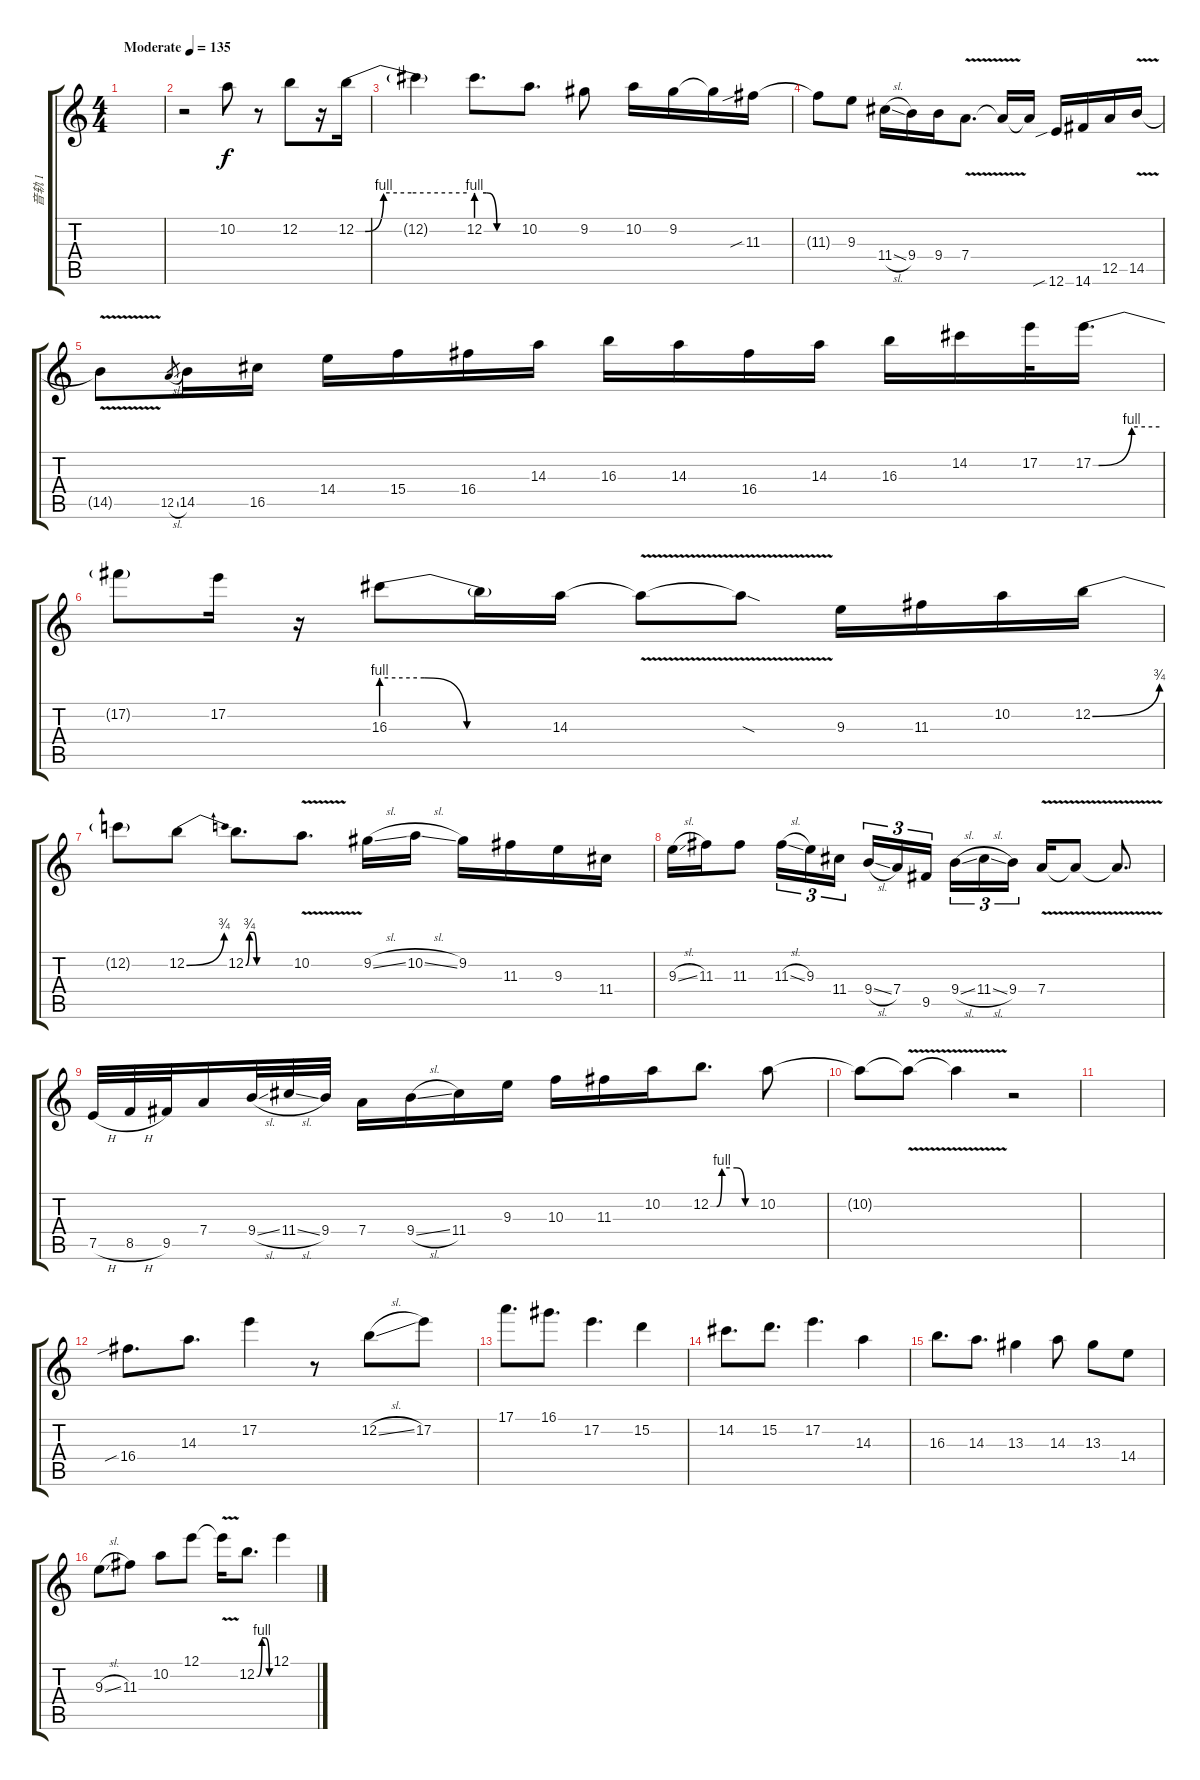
\track ("音轨 1" "音轨 1") {instrument overdrivenguitar}
\staff {score tabs}
\tuning (E4 B3 G3 D3 A2 E2) {hide}
\ts (4 4)
\tempo (135 "Moderate")
\clef g2
\ks c
|
r.2 10.2.8 r.8 12.2.8 r.16 12.2{be (custom 0 0 5 0 15 4 30 4 60 4)}.16 |
12.2{t}.4 12.2{be (custom 0 4 15 4 30 0 60 0)}.8{d} 10.2.8{d} 9.2.8 10.2.16 9.2.16 9.2{t}.16 11.3{sib}.16 |
11.3{t}.8 9.3.8 11.4{sl}.16 9.4.16 9.4.16 7.4{v}.8{d} 7.4{t}.16 7.4{t}.16 12.6{sib}.16 14.6.16 12.5.16 14.5{v}.16 |
14.5{t}.8 12.5{sl}.8{gr} 14.5.16 16.5.16 14.4.16 15.4.16 16.4.16 14.3.16 16.3.16 14.3.16 16.4.16 14.3.16 16.3.16 14.2.16 17.2.32 17.2{be (custom 0 0 5 0 35 4 60 4)}.16{d} |
17.2{t}.8 17.2.16 r.16 16.3{be (custom 0 4 15 4 30 0 60 0)}.8 16.3{t}.16 14.3.16 14.3{v t}.8 14.3{sod t}.8 9.3.16 11.3.16 10.2.16 12.2{be (bend 0 0 60 3)}.16 |
12.2{t}.8 12.2{be (bend 0 0 60 3)}.8 12.2{be (custom 0 0 5 3 10 3 15 0 30 0 60 0)}.8{d} 10.2{v}.8{d} 9.2{sl}.16 10.2{sl}.16 9.2.16 11.3.16 9.3.16 11.4.16 |
9.3{sl}.16 11.3.16 11.3.8 11.3{sl}.16{tu (3 2)} 9.3.16{tu (3 2)} 11.4.16{tu (3 2) beam splitsecondary} 9.4{sl}.16{tu (3 2)} 7.4.16{tu (3 2)} 9.5.16{tu (3 2)} 9.4{sl}.16{tu (3 2)} 11.4{sl}.16{tu (3 2)} 9.4.16{tu (3 2) beam splitsecondary} 7.4{v}.16 7.4{t}.8 7.4{v t}.8{d} |
7.5{h}.32 8.5{h}.32 9.5.32 7.4.16 9.4{sl}.32 11.4{sl}.32 9.4.32 7.4.16 9.4{sl}.16 11.4.16 9.3.16 10.3.16 11.3.16 10.2.16 12.2{be (custom 0 0 8 0 15 4 35 4 46 0 60 0)}.8{d} 10.2.8 |
10.2{t}.8 10.2{v t}.8 10.2{t}.4 r.2 |
|
16.4{sib}.8{d} 14.3.8{d} 17.2.4 r.8 12.2{sl}.8 17.2.8 |
17.1.8{d} 16.1.8{d} 17.2.4{d} 15.2.4 |
14.2.8{d} 15.2.8{d} 17.2.4{d} 14.3.4 |
16.3.8{d} 14.3.8{d} 13.3.4 14.3.8 13.3.8 14.4.8 |
9.3{sl}.8 11.3.8 10.2.8 12.1.8 12.1{v t}.16 12.2{be (custom 0 0 5 0 25 4 40 4 60 0)}.8{d} 12.1.4
